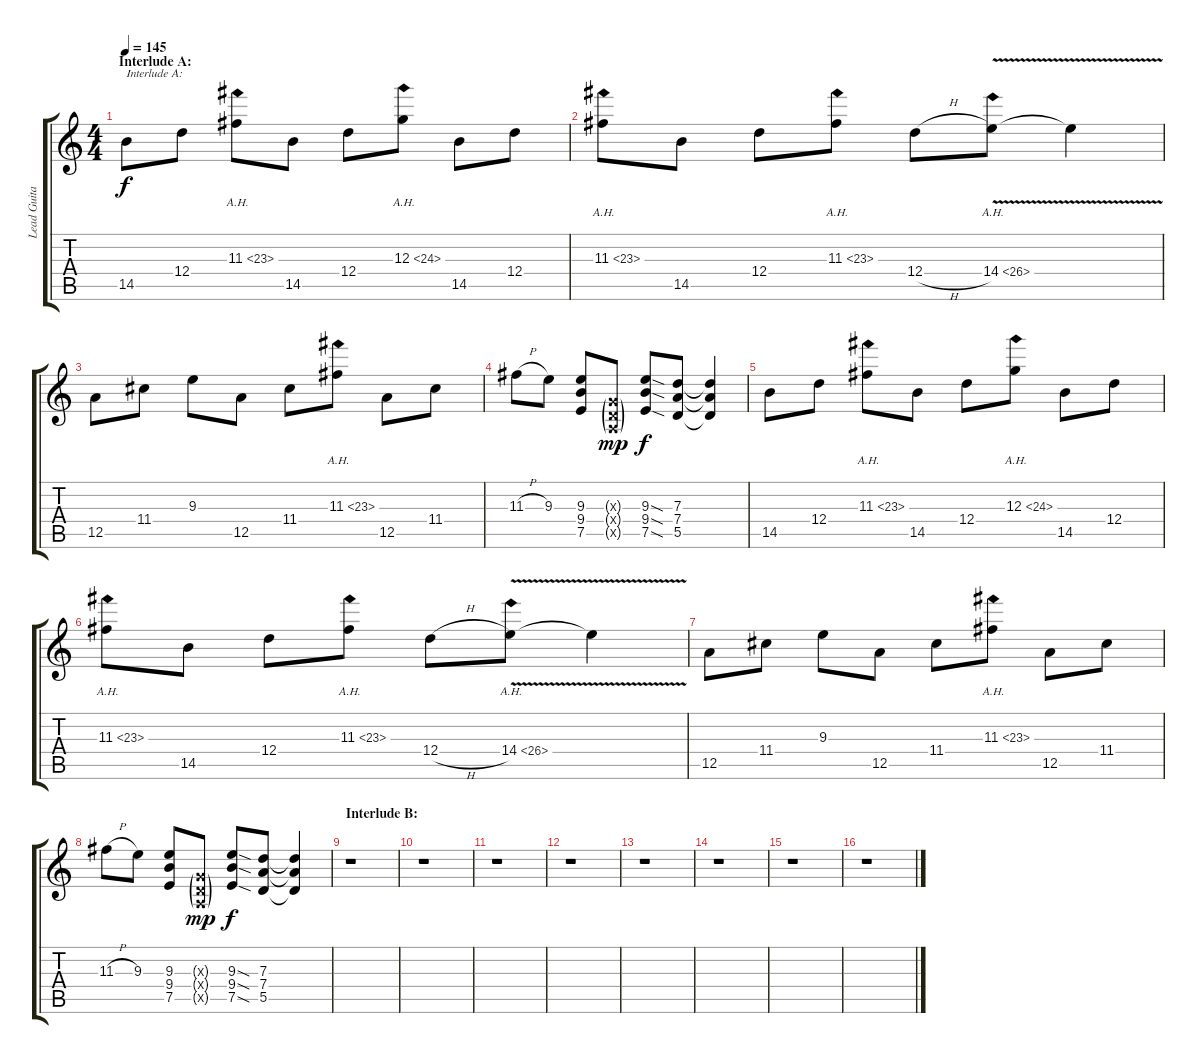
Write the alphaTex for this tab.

\track ("Lead Guitar 1" "Lead Guita") {instrument distortionguitar}
\staff {score tabs}
\tuning (E4 B3 G3 D3 A2 E2) {hide}
\ts (4 4)
\section ("" "Interlude A:")
\tempo 145
\clef g2
\ks c
14.5.8{txt "Interlude A:" dy f} 12.4.8 11.3{ah 12}.8 14.5.8 12.4.8 12.3{ah 12}.8 14.5.8 12.4.8 |
11.3{ah 12}.8 14.5.8 12.4.8 11.3{ah 12}.8 12.4{h}.8 14.4{ah 12 v}.8 14.4{t}.4 |
12.5.8 11.4.8 9.3.8 12.5.8 11.4.8 11.3{ah 12}.8 12.5.8 11.4.8 |
11.3{h}.8 9.3.8 (9.3 9.4 7.5).8 (0.3{g x} 0.4{g x} 0.5{g x}).8{dy mp} (9.3{sod} 9.4{sod} 7.5{sod}).8{dy f} (7.3 7.4 5.5).8 (7.3{t} 7.4{t} 5.5{t}).4 |
14.5.8 12.4.8 11.3{ah 12}.8 14.5.8 12.4.8 12.3{ah 12}.8 14.5.8 12.4.8 |
11.3{ah 12}.8 14.5.8 12.4.8 11.3{ah 12}.8 12.4{h}.8 14.4{ah 12 v}.8 14.4{t}.4 |
12.5.8 11.4.8 9.3.8 12.5.8 11.4.8 11.3{ah 12}.8 12.5.8 11.4.8 |
11.3{h}.8 9.3.8 (9.3 9.4 7.5).8 (0.3{g x} 0.4{g x} 0.5{g x}).8{dy mp} (9.3{sod} 9.4{sod} 7.5{sod}).8{dy f} (7.3 7.4 5.5).8 (7.3{t} 7.4{t} 5.5{t}).4 |
\section ("" "Interlude B:")
r.1 |
r.1 |
r.1 |
r.1 |
r.1 |
r.1 |
r.1 |
r.1
